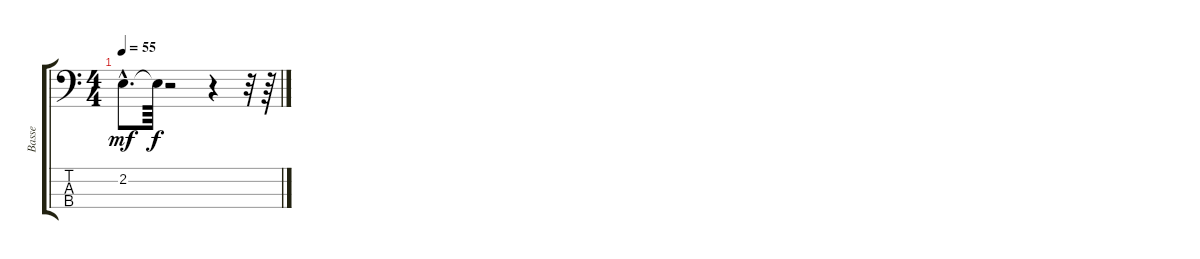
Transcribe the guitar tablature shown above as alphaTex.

\track ("Basse" "Basse") {instrument acousticbass}
\staff {score tabs}
\tuning (G2 D2 A1 E1) {hide}
\ts (4 4)
\tempo 55
\clef f4
\ks c
2.2{hac}.8{d dy mf} 2.2{t}.64{dy f} r.2 r.4 r.32 r.64
